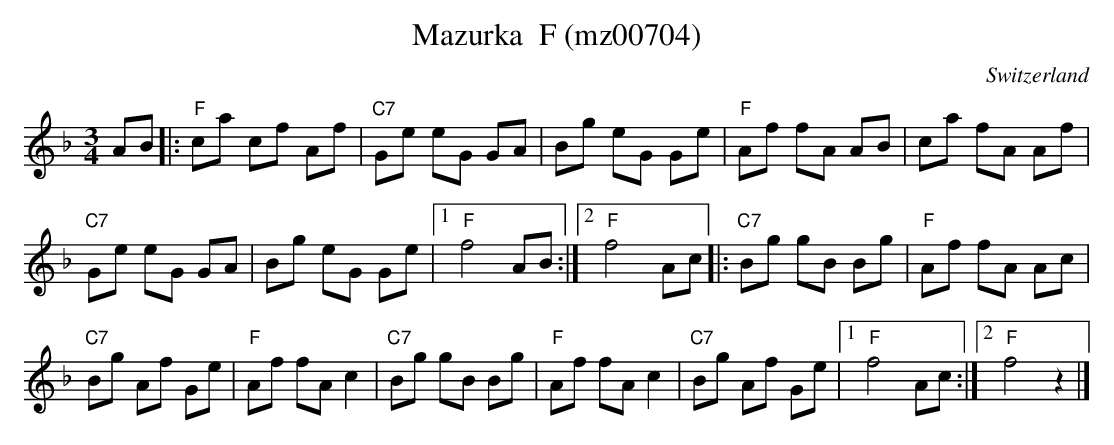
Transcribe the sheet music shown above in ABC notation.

X:1
T:Mazurka  F (mz00704)
O:Switzerland
M:3/4
L:1/8
K:F %%MIDI gchordon
AB|: "F"ca cf Af | "C7"Ge eG GA | Bg eG Ge | "F"Af fA AB | ca fA Af |
"C7"Ge eG GA | Bg eG Ge |1 "F"f4AB :|2 "F"f4Ac |: "C7"Bg gB Bg | "F"Af fA Ac |
"C7"Bg Af Ge | "F"Af fAc2 | "C7"Bg gB Bg | "F"Af fAc2 | "C7"Bg Af Ge |1 "F"f4Ac :|2 "F"f4z2 |]
